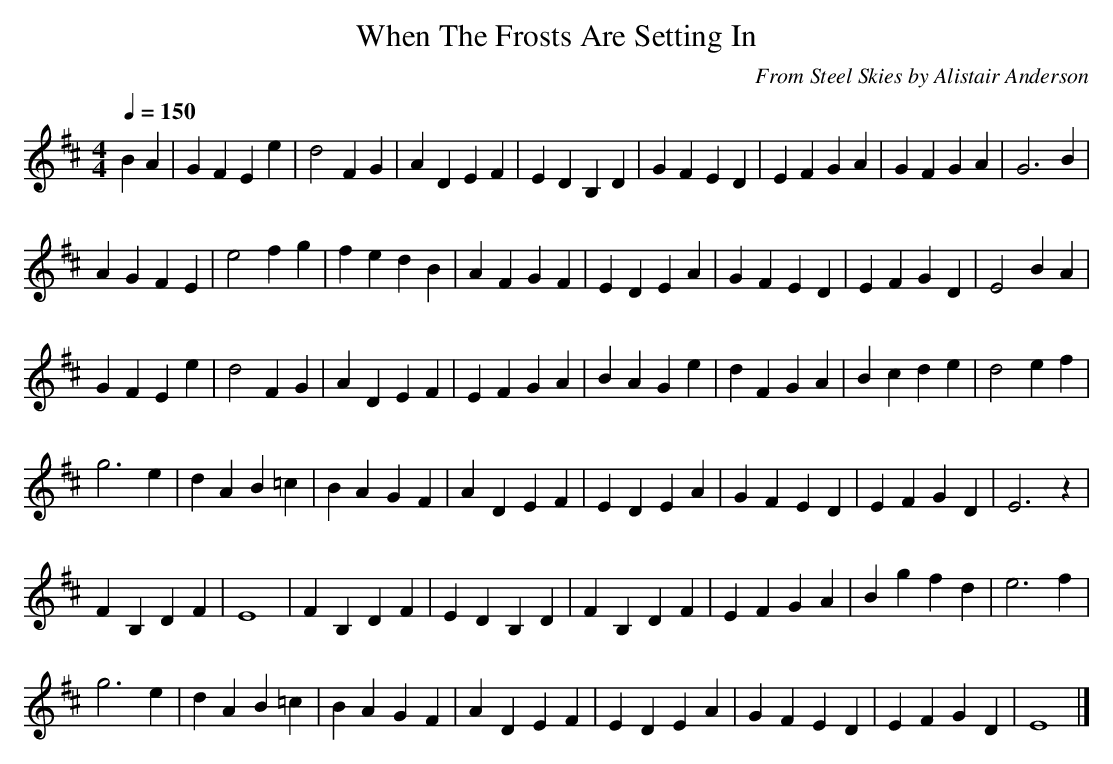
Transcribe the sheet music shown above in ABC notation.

X:1
T:When The Frosts Are Setting In
C:From Steel Skies by Alistair Anderson
Q:1/4=150
M:4/4
L:1/4
K:D
BA | GFEe | d2 FG | ADEF | EDB,D | GFED | EFGA | GFGA | G3 B |
AGFE | e2 fg | fedB | AFGF | EDEA | GFED | EFGD | E2 BA |
GFEe | d2 FG | ADEF | EFGA | BAGe | dFGA | Bcde | d2 ef |
g3 e | dAB=c | BAGF | ADEF | EDEA | GFED | EFGD | E3 z |
FB,DF | E4 | FB,DF | EDB,D | FB,DF | EFGA | Bgfd | e3 f |
g3 e | dAB =c | BAGF | ADEF | EDEA | GFED | EFGD | E4|]
